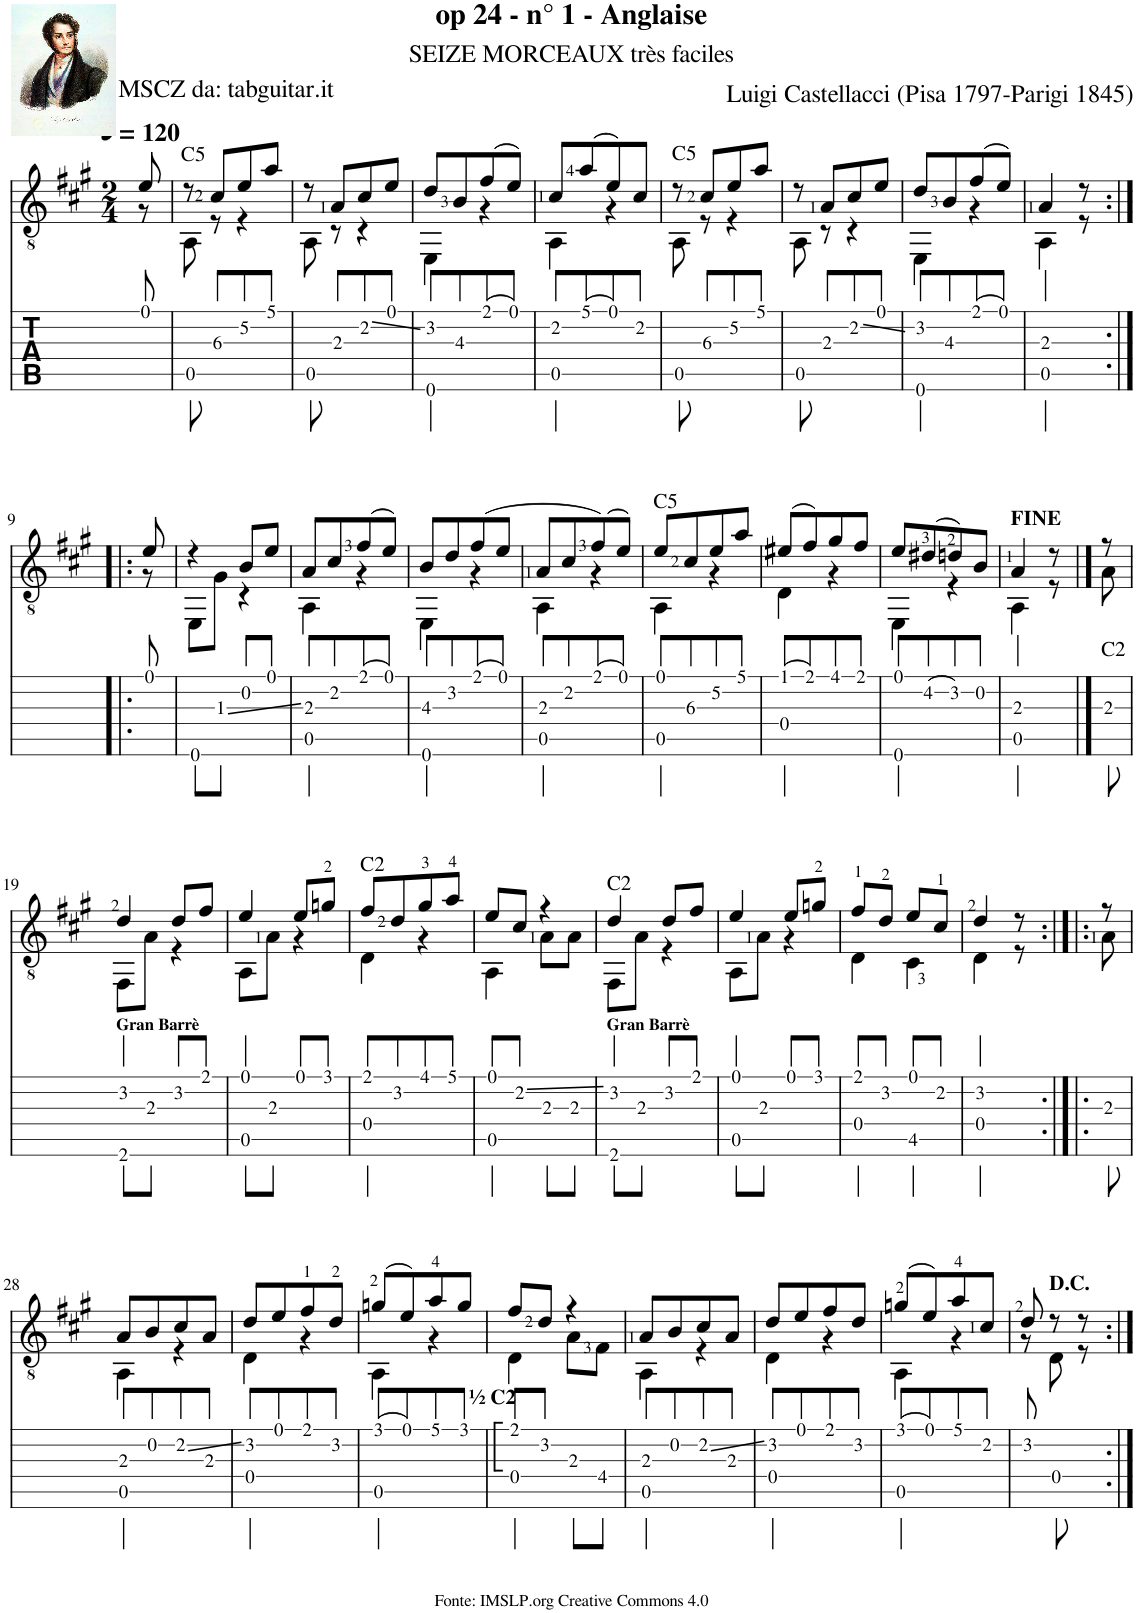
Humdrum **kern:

**kern	**kern
*part2	*part1
*staff2	*staff1
*I"Chitarra classica (Intavolatura)	*I"Classical Guitar
*stria6	*
*	*clefGv2
*k[f#c#g#]	*k[f#c#g#]
*M2/4	*M2/4
*MM120	*MM120
=	=
*^	*^
8e/	8r	8e/	8r
=1	=1	=1	=1
8r	8AA\	8r	8AA\
!	!	!LO:TX:a:t=C5	!
8c#/L	8r	8c#/L	8r
8e/	4r	8e/	4r
8a/J	.	8a/J	.
=2	=2	=2	=2
8r	8AA\	8r	8AA\
8A/L	8r	8A/L	8r
8c#/	4r	8c#/	4r
8e/J	.	8e/J	.
=3	=3	=3	=3
8d/L	4EE\	8d/L	4EE\
8B/	.	8B/	.
(8f#/	4r	(8f#/	4r
8e/J)	.	8e/J)	.
=4	=4	=4	=4
8c#/L	4AA\	8c#/L	4AA\
(8a/	.	(8a/	.
8e/)	4r	8e/)	4r
8c#/J	.	8c#/J	.
=5	=5	=5	=5
!	!	!LO:TX:a:t=C5	!
8r	8AA\	8r	8AA\
8c#/L	8r	8c#/L	8r
8e/	4r	8e/	4r
8a/J	.	8a/J	.
=6	=6	=6	=6
8r	8AA\	8r	8AA\
8A/L	8r	8A/L	8r
8c#/	4r	8c#/	4r
8e/J	.	8e/J	.
=7	=7	=7	=7
8d/L	4EE\	8d/L	4EE\
8B/	.	8B/	.
(8f#/	4r	(8f#/	4r
8e/J)	.	8e/J)	.
=8	=8	=8	=8
4A/	4AA\	4A/	4AA\
8r	8r	8r	8r
!!LO:LB:g=z	!!
=9:|!|:	=9:|!|:	=9:|!|:	=9:|!|:
8e/	8r	8e/	8r
=10	=10	=10	=10
4r	8EE\L	4r	8EE\L
.	8G#\J	.	8G#\J
8B/L	4r	8B/L	4r
8e/J	.	8e/J	.
=11	=11	=11	=11
8A/L	4AA\	8A/L	4AA\
8c#/	.	8c#/	.
(8f#/	4r	(8f#/	4r
8e/J)	.	8e/J)	.
=12	=12	=12	=12
8B/L	4EE\	8B/L	4EE\
8d/	.	8d/	.
(8f#/	4r	(8f#/	4r
8e/J)	.	8e/J	.
=13	=13	=13	=13
8A/L	4AA\	8A/L	4AA\
8c#/	.	8c#/	.
(8f#/	4r	(8f#/)	4r
8e/J)	.	8e/J)	.
=14	=14	=14	=14
!	!	!LO:TX:a:t=C5	!
8e/L	4AA\	8e/L	4AA\
8c#/	.	8c#/	.
8e/	4r	8e/	4r
8a/J	.	8a/J	.
=15	=15	=15	=15
(8e#X/L	4D\	(8e#X/L	4D\
8f#/)	.	8f#/)	.
8g#/	4r	8g#/	4r
8f#/J	.	8f#/J	.
=16	=16	=16	=16
8e/L	4EE\	8e/L	4EE\
(8d#X/	.	(8d#X/	.
8dn/)	4r	8dn/)	4r
8B/J	.	8B/J	.
=17	=17	=17	=17
4A/	4AA\	4A/	4AA\
8r	8r	8r	8r
==18	==18	==18	==18
!LO:TX:a:t=C2	!	!	!
8r	8A\	8r	8A\
!!LO:LB:g=z	!!
=19	=19	=19	=19
!LO:TX:a:B:t=Gran Barrè	!	!	!
4d/	8FF#\L	4d/	8FF#\L
.	8A\J	.	8A\J
8d/L	4r	8d/L	4r
8f#/J	.	8f#/J	.
=20	=20	=20	=20
4e/	8AA\L	4e/	8AA\L
.	8A\J	.	8A\J
8e/L	4r	8e/L	4r
8gn/J	.	8gn/J	.
=21	=21	=21	=21
!	!	!LO:TX:a:t=C2	!
8f#/L	4D\	8f#/L	4D\
8d/	.	8d/	.
8g#/	4r	8g#/	4r
8a/J	.	8a/J	.
=22	=22	=22	=22
8e/L	4AA\	8e/L	4AA\
8c#/J	.	8c#/J	.
4r	8A\L	4r	8A\L
.	8A\J	.	8A\J
=23	=23	=23	=23
!	!	!LO:TX:a:t=C2	!
!LO:TX:a:B:t=Gran Barrè	!	!	!
4d/	8FF#\L	4d/	8FF#\L
.	8A\J	.	8A\J
8d/L	4r	8d/L	4r
8f#/J	.	8f#/J	.
=24	=24	=24	=24
4e/	8AA\L	4e/	8AA\L
.	8A\J	.	8A\J
8e/L	4r	8e/L	4r
8gn/J	.	8gn/J	.
=25	=25	=25	=25
8f#/L	4D\	8f#/L	4D\
8d/J	.	8d/J	.
8e/L	4C#\	8e/L	4C#\
8c#/J	.	8c#/J	.
=26	=26	=26	=26
4d/	4D\	4d/	4D\
8r	8r	8r	8r
=27:|!|:	=27:|!|:	=27:|!|:	=27:|!|:
8r	8A\	8r	8A\
!!LO:LB:g=z	!!
=28	=28	=28	=28
8A/L	4AA\	8A/L	4AA\
8B/	.	8B/	.
8c#/	4r	8c#/	4r
8A/J	.	8A/J	.
=29	=29	=29	=29
8d/L	4D\	8d/L	4D\
8e/	.	8e/	.
8f#/	4r	8f#/	4r
8d/J	.	8d/J	.
=30	=30	=30	=30
(8gn/L	4AA\	(8gn/L	4AA\
8e/)	.	8e/)	.
8a/	4r	8a/	4r
8g/J	.	8g/J	.
=31	=31	=31	=31
!LO:TX:a:B:t=½ C2	!	!	!
8f#:/L	4D\	8f#/L	4D\
8d/J	.	8d/J	.
4r	8A\L	4r	8A\L
.	8F#\J	.	8F#\J
=32	=32	=32	=32
8A/L	4AA\	8A/L	4AA\
8B/	.	8B/	.
8c#/	4r	8c#/	4r
8A/J	.	8A/J	.
=33	=33	=33	=33
8d/L	4D\	8d/L	4D\
8e/	.	8e/	.
8f#/	4r	8f#/	4r
8d/J	.	8d/J	.
=34	=34	=34	=34
(8gn/L	4AA\	(8gn/L	4AA\
8e/)	.	8e/)	.
8a/	4r	8a/	4r
8c#/J	.	8c#/J	.
=35	=35	=35	=35
8d/	8r	8d/	8r
8r	8D\	8r	8D\
8r	8r	8r	8r
*v	*v	*	*
*	*v	*v
=:|!	=:|!
*-	*-
